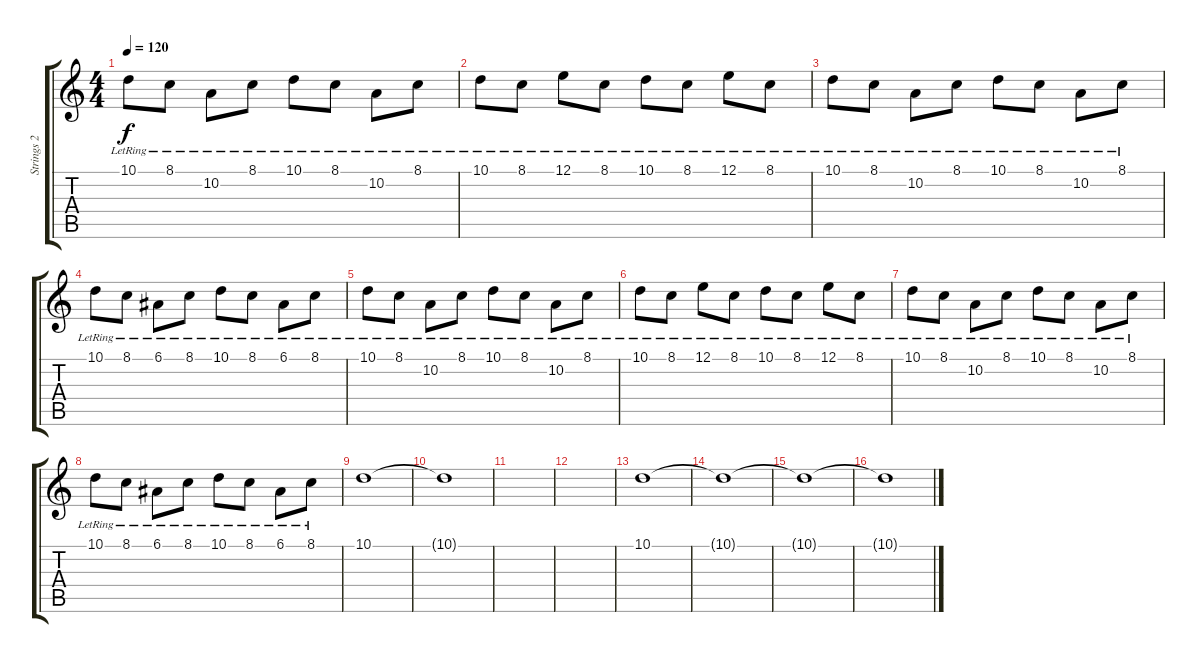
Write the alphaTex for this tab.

\track ("Strings 2" "Strings 2") {instrument stringensemble1}
\staff {score tabs}
\tuning (E4 B3 G3 D3 A2 E2) {hide}
\ts (4 4)
\tempo 120
\clef g2
\ks c
10.1{lr}.8{dy f} 8.1{lr}.8 10.2{lr}.8 8.1{lr}.8 10.1{lr}.8 8.1{lr}.8 10.2{lr}.8 8.1{lr}.8 |
10.1{lr}.8 8.1{lr}.8 12.1{lr}.8 8.1{lr}.8 10.1{lr}.8 8.1{lr}.8 12.1{lr}.8 8.1{lr}.8 |
10.1{lr}.8 8.1{lr}.8 10.2{lr}.8 8.1{lr}.8 10.1{lr}.8 8.1{lr}.8 10.2{lr}.8 8.1{lr}.8 |
10.1{lr}.8 8.1{lr}.8 6.1{lr}.8 8.1{lr}.8 10.1{lr}.8 8.1{lr}.8 6.1{lr}.8 8.1{lr}.8 |
10.1{lr}.8 8.1{lr}.8 10.2{lr}.8 8.1{lr}.8 10.1{lr}.8 8.1{lr}.8 10.2{lr}.8 8.1{lr}.8 |
10.1{lr}.8 8.1{lr}.8 12.1{lr}.8 8.1{lr}.8 10.1{lr}.8 8.1{lr}.8 12.1{lr}.8 8.1{lr}.8 |
10.1{lr}.8 8.1{lr}.8 10.2{lr}.8 8.1{lr}.8 10.1{lr}.8 8.1{lr}.8 10.2{lr}.8 8.1{lr}.8 |
10.1{lr}.8 8.1{lr}.8 6.1{lr}.8 8.1{lr}.8 10.1{lr}.8 8.1{lr}.8 6.1{lr}.8 8.1{lr}.8 |
10.1.1{volume 0} |
10.1{t}.1 |
|
|
10.1.1{volume 8} |
10.1{t}.1 |
10.1{t}.1 |
10.1{t}.1
